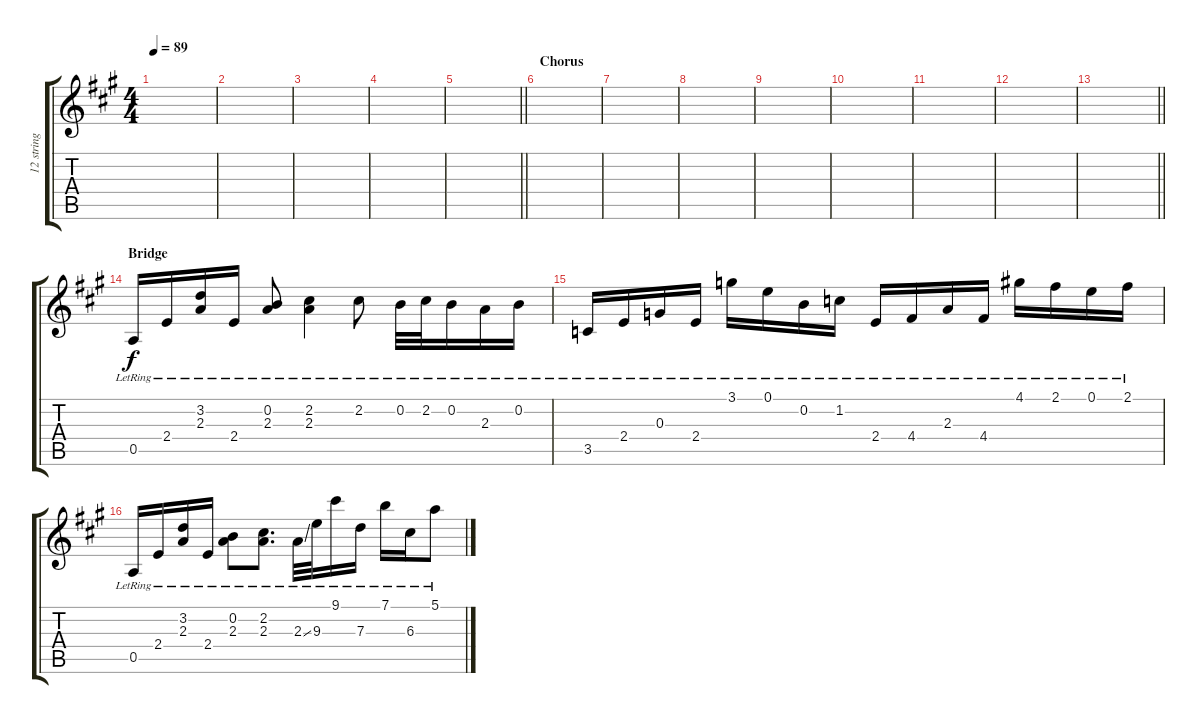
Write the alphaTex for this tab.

\track ("12 string" "12 string") {instrument acousticguitarsteel}
\staff {score tabs}
\tuning (E4 B3 G3 D3 A2 E2) {hide}
\ts (4 4)
\tempo 89
\clef g2
\ks a
|
|
|
|
\barLineRight lightlight
|
\section ("" "Chorus")
|
|
|
|
|
|
|
\barLineRight lightlight
|
\section ("" "Bridge")
0.5{lr}.16 2.4{lr}.16 (3.2{lr} 2.3{lr}).16 2.4{lr}.16 (0.2{lr} 2.3{lr}).8 (2.2{lr} 2.3{lr}).4 2.2{lr}.8 0.2{lr}.32 2.2{lr}.32 0.2{lr}.16 2.3{lr}.16 0.2{lr}.16 |
3.5{lr}.16 2.4{lr}.16 0.3{lr}.16 2.4{lr}.16 3.1{lr}.16 0.1{lr}.16 0.2{lr}.16 1.2{lr}.16 2.4{lr}.16 4.4{lr}.16 2.3{lr}.16 4.4{lr}.16 4.1{lr}.16 2.1{lr}.16 0.1{lr}.16 2.1{lr}.16 |
0.5{lr}.16{instrument distortionguitar} 2.4{lr}.16 (3.2{lr} 2.3{lr}).16 2.4{lr}.16 (0.2{lr} 2.3{lr}).8 (2.2{lr} 2.3{lr}).8{d} 2.3{ss lr}.32 9.3{lr}.32 9.1{lr}.16 7.3{lr}.16 7.1{lr}.16 6.3{lr}.16 5.1{lr}.8
